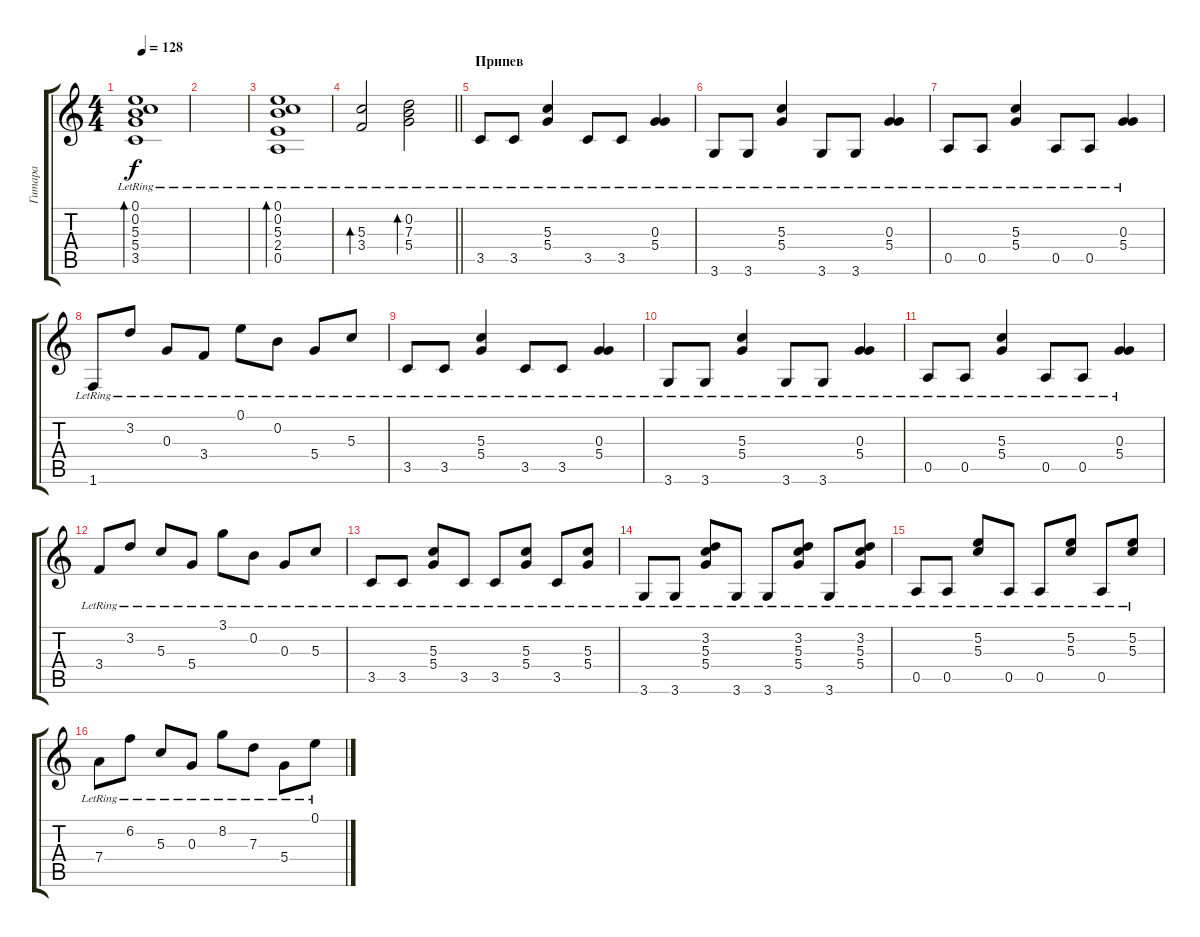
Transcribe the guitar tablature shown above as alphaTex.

\track ("Гитара" "Гитара") {instrument electricguitarclean}
\staff {score tabs}
\tuning (E4 B3 G3 D3 A2 E2) {hide}
\ts (4 4)
\tempo 128
\clef g2
\ks c
(0.1{lr} 0.2{lr} 5.3{lr} 5.4{lr} 3.5{lr}).1{bd 240 dy f} |
|
(0.1{lr} 0.2{lr} 5.3{lr} 2.4{lr} 0.5{lr}).1{bd 120} |
\barLineRight lightlight
(5.3{lr} 3.4{lr}).2{bd 120} (0.2{lr} 7.3{lr} 5.4{lr}).2{bd 120} |
\section ("" "Припев")
3.5{lr}.8 3.5{lr}.8 (5.3{lr} 5.4{lr}).4 3.5{lr}.8 3.5{lr}.8 (0.3{lr} 5.4{lr}).4 |
3.6{lr}.8 3.6{lr}.8 (5.3{lr} 5.4{lr}).4 3.6{lr}.8 3.6{lr}.8 (0.3{lr} 5.4{lr}).4 |
0.5{lr}.8 0.5{lr}.8 (5.3{lr} 5.4{lr}).4 0.5{lr}.8 0.5{lr}.8 (0.3{lr} 5.4{lr}).4 |
1.6{lr}.8 3.2{lr}.8 0.3{lr}.8 3.4{lr}.8 0.1{lr}.8 0.2{lr}.8 5.4{lr}.8 5.3{lr}.8 |
3.5{lr}.8 3.5{lr}.8 (5.3{lr} 5.4{lr}).4 3.5{lr}.8 3.5{lr}.8 (0.3{lr} 5.4{lr}).4 |
3.6{lr}.8 3.6{lr}.8 (5.3{lr} 5.4{lr}).4 3.6{lr}.8 3.6{lr}.8 (0.3{lr} 5.4{lr}).4 |
0.5{lr}.8 0.5{lr}.8 (5.3{lr} 5.4{lr}).4 0.5{lr}.8 0.5{lr}.8 (0.3{lr} 5.4{lr}).4 |
3.4{lr}.8 3.2{lr}.8 5.3{lr}.8 5.4{lr}.8 3.1{lr}.8 0.2{lr}.8 0.3{lr}.8 5.3{lr}.8 |
3.5{lr}.8 3.5{lr}.8 (5.3{lr} 5.4{lr}).8 3.5{lr}.8 3.5{lr}.8 (5.3{lr} 5.4{lr}).8 3.5{lr}.8 (5.3{lr} 5.4{lr}).8 |
3.6{lr}.8 3.6{lr}.8 (3.2{lr} 5.3{lr} 5.4{lr}).8 3.6{lr}.8 3.6{lr}.8 (3.2{lr} 5.3{lr} 5.4{lr}).8 3.6{lr}.8 (3.2{lr} 5.3{lr} 5.4{lr}).8 |
0.5{lr}.8 0.5{lr}.8 (5.2{lr} 5.3{lr}).8 0.5{lr}.8 0.5{lr}.8 (5.2{lr} 5.3{lr}).8 0.5{lr}.8 (5.2{lr} 5.3{lr}).8 |
7.4{lr}.8 6.2{lr}.8 5.3{lr}.8 0.3{lr}.8 8.2{lr}.8 7.3{lr}.8 5.4{lr}.8 0.1{lr}.8
